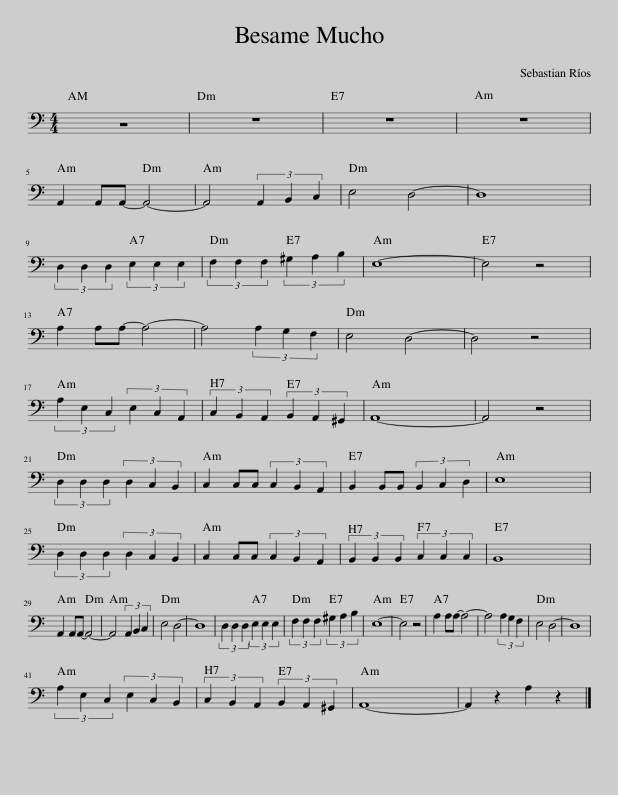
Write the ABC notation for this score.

X:1
L:1/8
M:4/4
I:linebreak $
K:C
V:1 bass
V:1
 z8 | z8 | z8 | z8 |$ A,,2 A,,A,,- A,,4- | %5
 A,,4 (3A,,2 B,,2 C,2 | E,4 D,4- | D,8 |$ (3D,2 D,2 D,2 (3E,2 E,2 E,2 | (3F,2 F,2 F,2 (3^G,2 A,2 B,2 | %10
 E,8- | E,4 z4 |$ A,2 A,A,- A,4- | A,4 (3A,2 G,2 F,2 | E,4 D,4- | %15
 D,4 z4 |$ (3A,2 E,2 C,2 (3E,2 C,2 A,,2 | (3C,2 B,,2 A,,2 (3B,,2 A,,2 ^G,,2 | A,,8- | A,,4 z4 |$ %20
 (3D,2 D,2 D,2 (3D,2 C,2 B,,2 | C,2 C,C, (3C,2 B,,2 A,,2 | B,,2 B,,B,, (3B,,2 C,2 D,2 | E,8 |$ (3D,2 D,2 D,2 (3D,2 C,2 B,,2 | %25
 C,2 C,C, (3C,2 B,,2 A,,2 | (3B,,2 B,,2 B,,2 (3C,2 C,2 C,2 | B,,8 |$ A,,2 A,,A,,- A,,4- | A,,4 (3A,,2 B,,2 C,2 | %30
 E,4 D,4- | D,8 | (3D,2 D,2 D,2 (3E,2 E,2 E,2 | (3F,2 F,2 F,2 (3^G,2 A,2 B,2 | E,8- | %35
 E,4 z4 | A,2 A,A,- A,4- | A,4 (3A,2 G,2 F,2 | E,4 D,4- | D,8 |$ %40
 (3A,2 E,2 C,2 (3E,2 C,2 A,,2 | (3C,2 B,,2 A,,2 (3B,,2 A,,2 ^G,,2 | A,,8- | A,,2 z2 A,2 z2 |] %44
